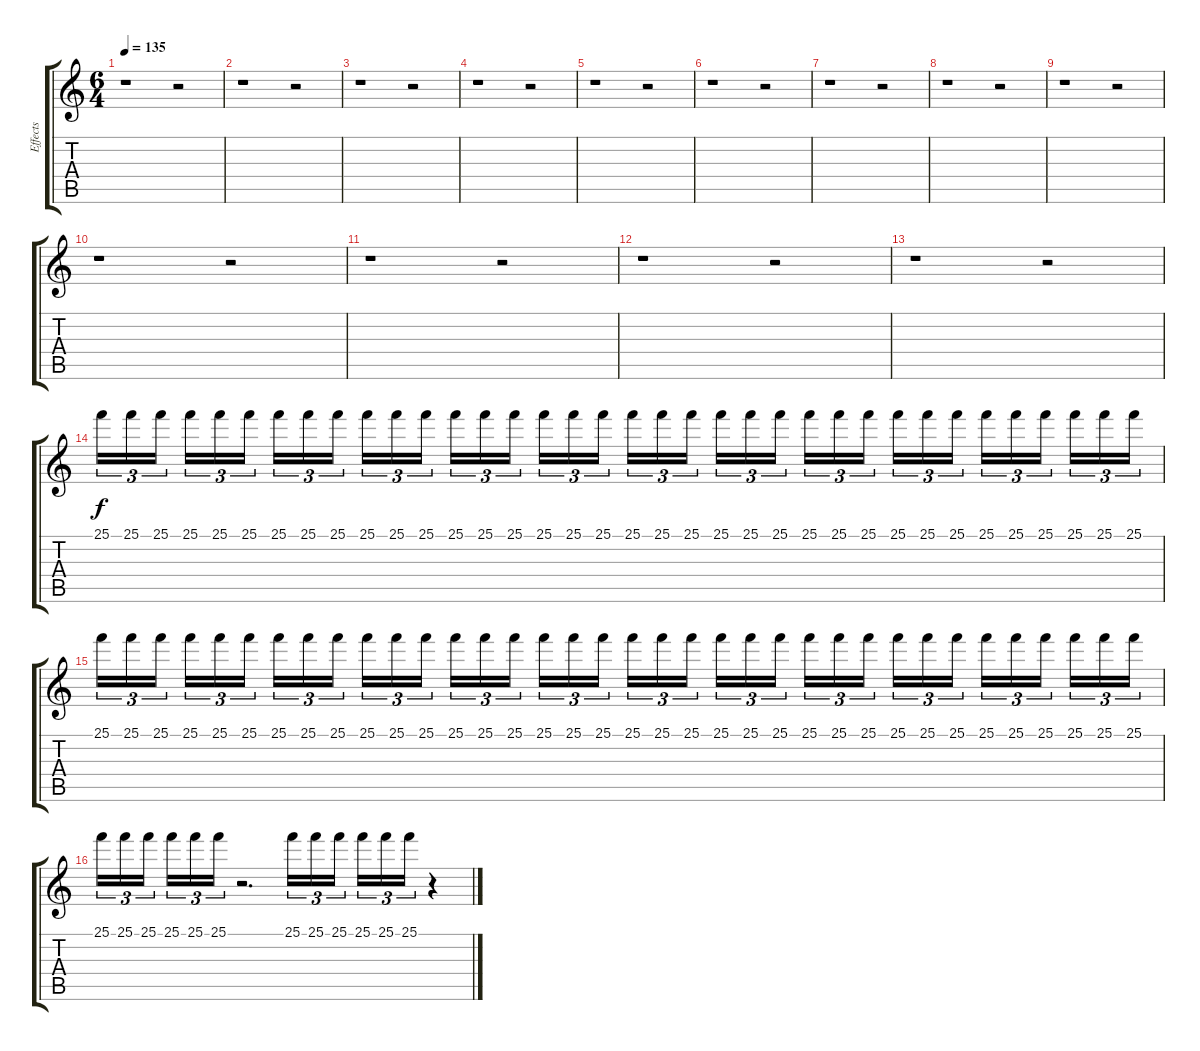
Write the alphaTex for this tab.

\track ("Effects" "Effects") {instrument fx3crystal}
\staff {score tabs}
\tuning (E4 B3 G3 D3 A2 E2) {hide}
\ts (6 4)
\tempo 135
\clef g2
\ks c
r.1{dy f} r.2 |
r.1 r.2 |
r.1 r.2 |
r.1 r.2 |
r.1 r.2 |
r.1 r.2 |
r.1 r.2 |
r.1 r.2 |
r.1 r.2 |
r.1 r.2 |
r.1 r.2 |
r.1 r.2 |
r.1 r.2 |
25.1.16{tu (3 2)} 25.1.16{tu (3 2) balance 15} 25.1.16{tu (3 2) balance 14 beam splitsecondary} 25.1.16{tu (3 2) balance 13} 25.1.16{tu (3 2) balance 12} 25.1.16{tu (3 2) balance 12 beam splitsecondary} 25.1.16{tu (3 2) balance 11} 25.1.16{tu (3 2) balance 10} 25.1.16{tu (3 2) balance 9 beam splitsecondary} 25.1.16{tu (3 2) balance 8} 25.1.16{tu (3 2) balance 7} 25.1.16{tu (3 2) balance 6 beam splitsecondary} 25.1.16{tu (3 2) balance 5} 25.1.16{tu (3 2) balance 4} 25.1.16{tu (3 2) balance 4 beam splitsecondary} 25.1.16{tu (3 2) balance 3} 25.1.16{tu (3 2) balance 2} 25.1.16{tu (3 2) balance 1} 25.1.16{tu (3 2) balance 0} 25.1.16{tu (3 2) balance 1} 25.1.16{tu (3 2) balance 2 beam splitsecondary} 25.1.16{tu (3 2) balance 3} 25.1.16{tu (3 2) balance 4} 25.1.16{tu (3 2) balance 4 beam splitsecondary} 25.1.16{tu (3 2) balance 5} 25.1.16{tu (3 2) balance 6} 25.1.16{tu (3 2) balance 7 beam splitsecondary} 25.1.16{tu (3 2) balance 8} 25.1.16{tu (3 2) balance 9} 25.1.16{tu (3 2) balance 10 beam splitsecondary} 25.1.16{tu (3 2) balance 10} 25.1.16{tu (3 2) balance 11} 25.1.16{tu (3 2) balance 12 beam splitsecondary} 25.1.16{tu (3 2) balance 13} 25.1.16{tu (3 2) balance 14} 25.1.16{tu (3 2) balance 15} |
25.1.16{tu (3 2) balance 16} 25.1.16{tu (3 2) balance 15} 25.1.16{tu (3 2) balance 14 beam splitsecondary} 25.1.16{tu (3 2) balance 13} 25.1.16{tu (3 2) balance 12} 25.1.16{tu (3 2) balance 12 beam splitsecondary} 25.1.16{tu (3 2) balance 11} 25.1.16{tu (3 2) balance 10} 25.1.16{tu (3 2) balance 9 beam splitsecondary} 25.1.16{tu (3 2) balance 8} 25.1.16{tu (3 2) balance 7} 25.1.16{tu (3 2) balance 6 beam splitsecondary} 25.1.16{tu (3 2) balance 5} 25.1.16{tu (3 2) balance 4} 25.1.16{tu (3 2) balance 4 beam splitsecondary} 25.1.16{tu (3 2) balance 3} 25.1.16{tu (3 2) balance 2} 25.1.16{tu (3 2) balance 1} 25.1.16{tu (3 2) balance 0} 25.1.16{tu (3 2) balance 15} 25.1.16{tu (3 2) balance 15 beam splitsecondary} 25.1.16{tu (3 2) balance 14} 25.1.16{tu (3 2) balance 13} 25.1.16{tu (3 2) balance 13 beam splitsecondary} 25.1.16{tu (3 2) balance 12} 25.1.16{tu (3 2) balance 11} 25.1.16{tu (3 2) balance 11 beam splitsecondary} 25.1.16{tu (3 2) balance 10} 25.1.16{tu (3 2) balance 9} 25.1.16{tu (3 2) balance 9 beam splitsecondary} 25.1.16{tu (3 2) balance 8} 25.1.16{tu (3 2) balance 7} 25.1.16{tu (3 2) balance 7 beam splitsecondary} 25.1.16{tu (3 2) balance 6} 25.1.16{tu (3 2) balance 5} 25.1.16{tu (3 2) balance 5} |
25.1.16{tu (3 2) balance 4} 25.1.16{tu (3 2) balance 4} 25.1.16{tu (3 2) balance 3 beam splitsecondary} 25.1.16{tu (3 2) balance 2} 25.1.16{tu (3 2) balance 2} 25.1.16{tu (3 2) balance 1} r.2{d} 25.1.16{tu (3 2) balance 9} 25.1.16{tu (3 2) balance 10} 25.1.16{tu (3 2) balance 10 beam splitsecondary} 25.1.16{tu (3 2) balance 11} 25.1.16{tu (3 2) balance 12} 25.1.16{tu (3 2) balance 12} r.4
